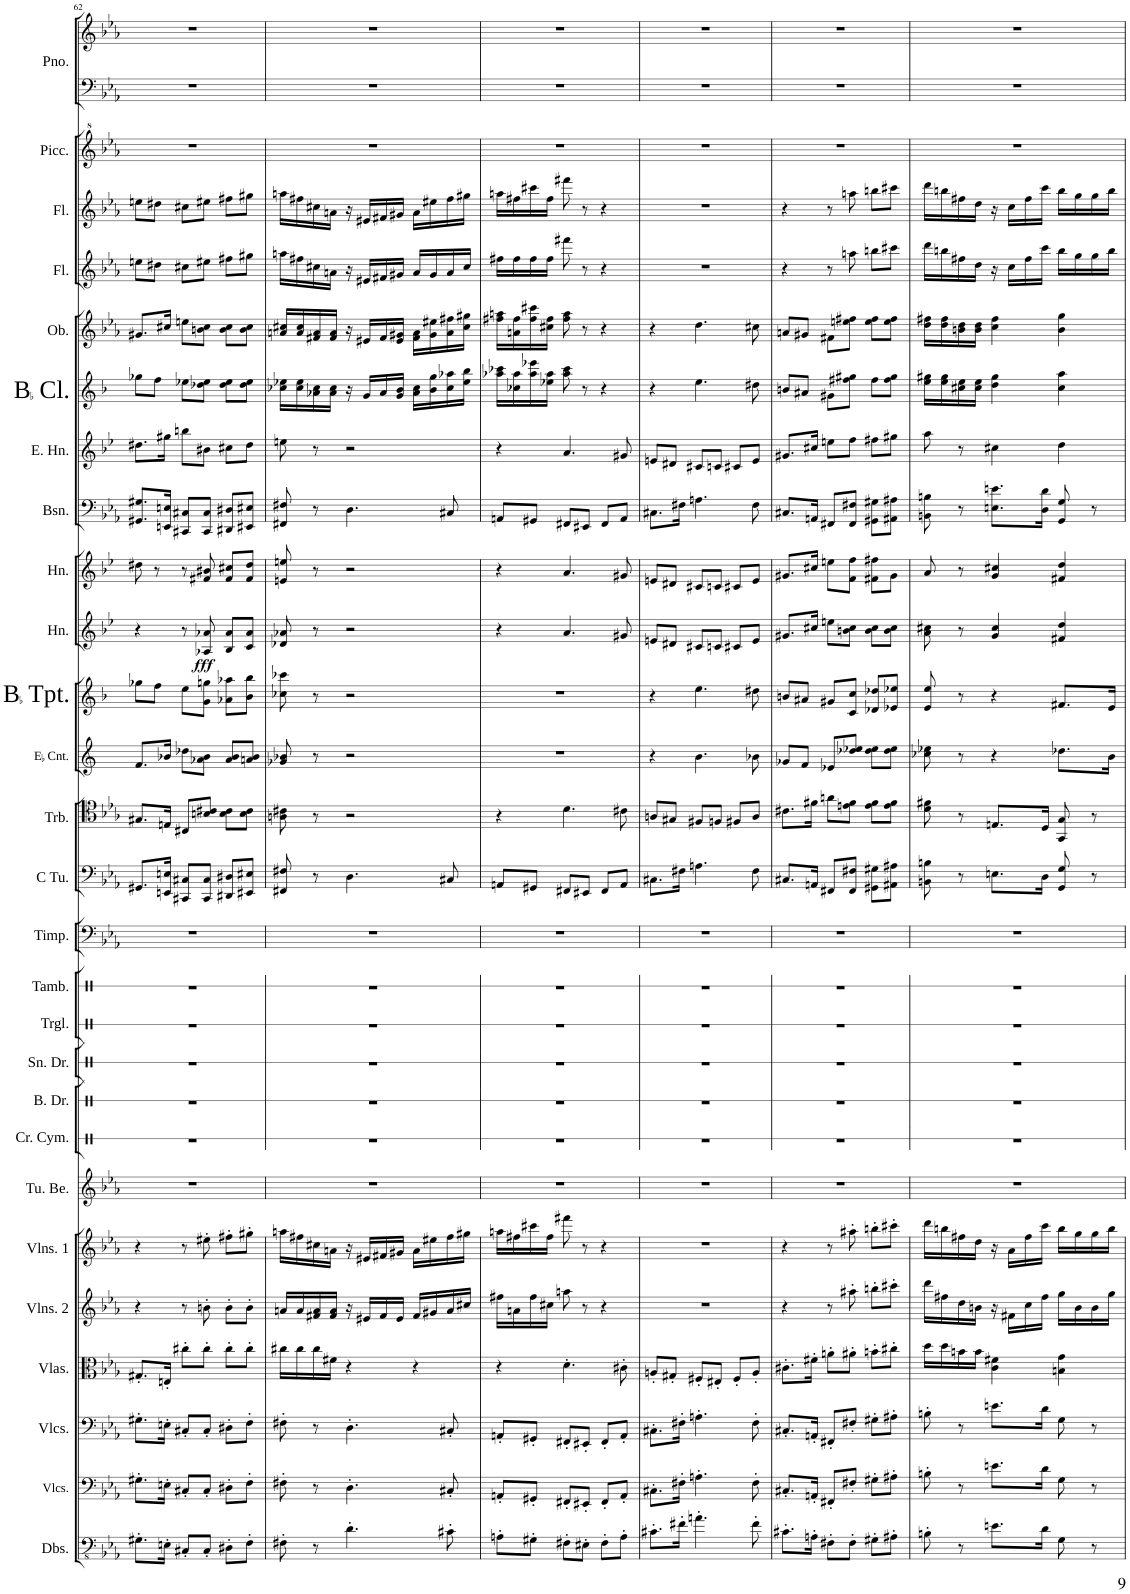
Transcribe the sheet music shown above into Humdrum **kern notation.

**kern	**kern	**kern	**kern	**kern	**kern	**kern	**kern	**kern	**kern	**kern	**kern	**kern	**kern	**kern	**kern	**kern	**kern	**dynam	**kern	**kern	**kern	**kern	**kern	**kern	**kern	**kern	**kern	**kern
*part27	*part26	*part25	*part24	*part23	*part22	*part21	*part20	*part19	*part18	*part17	*part16	*part15	*part14	*part13	*part12	*part11	*part10	*part10	*part9	*part8	*part7	*part6	*part5	*part4	*part3	*part2	*part1	*part1
*staff28	*staff27	*staff26	*staff25	*staff24	*staff23	*staff22	*staff21	*staff20	*staff19	*staff18	*staff17	*staff16	*staff15	*staff14	*staff13	*staff12	*staff11	*staff11	*staff10	*staff9	*staff8	*staff7	*staff6	*staff5	*staff4	*staff3	*staff2	*staff1
*I"Double Basses	*I"Violoncellos	*I"Violoncellos	*I"Violas	*I"Violins 2	*I"Violins 1	*I"Tubular Bells	*I"Crash Cymbal	*I"Bass Drum	*I"Snare Drum	*I"Triangle	*I"Tambourine	*I"Timpani	*I"C Tuba	*I"Trombone	*I"EaccidentalFlat Cornet	*I"BaccidentalFlat Trumpet	*I"Horn	*	*I"Horn	*I"Bassoon	*I"English Horn	*I"BaccidentalFlat Clarinet	*I"Oboe	*I"Flute	*I"Flute	*I"Piccolo	*I"Piano	*
*I'Dbs.	*I'Vlcs.	*I'Vlcs.	*I'Vlas.	*I'Vlns. 2	*I'Vlns. 1	*I'Tu. Be.	*I'Cr. Cym.	*I'B. Dr.	*I'Sn. Dr.	*I'Trgl.	*I'Tamb.	*I'Timp.	*I'C Tu.	*I'Trb.	*I'EaccidentalFlat Cnt.	*I'BaccidentalFlat Tpt.	*I'Hn.	*	*I'Hn.	*I'Bsn.	*I'E. Hn.	*I'BaccidentalFlat Cl.	*I'Ob.	*I'Fl.	*I'Fl.	*I'Picc.	*I'Pno.	*
!!LO:PB:g=z
*clefFv4	*clefF4	*clefF4	*clefC3	*clefG2	*clefG2	*clefG2	*clefX	*clefX	*clefX	*clefX	*clefX	*clefF4	*clefF4	*clefC4	*clefG2	*clefG2	*clefG2	*	*clefG2	*clefF4	*clefG2	*clefG2	*clefG2	*clefG2	*clefG2	*clefG^2	*clefF4	*clefG2
*	*	*	*	*	*	*	*	*	*	*	*	*	*	*	*Trd-2c-3	*Trd1c2	*Trd4c7	*	*Trd4c7	*	*Trd4c7	*Trd1c2	*	*	*	*Trd-7c-12	*	*
*k[b-e-a-]	*k[b-e-a-]	*k[b-e-a-]	*k[b-e-a-]	*k[b-e-a-]	*k[b-e-a-]	*k[b-e-a-]	*k[]	*k[]	*k[]	*k[]	*k[]	*k[b-e-a-]	*k[b-e-a-]	*k[b-e-a-]	*k[]	*k[b-]	*k[b-e-]	*	*k[b-e-]	*k[b-e-a-]	*k[b-e-]	*k[b-]	*k[b-e-a-]	*k[b-e-a-]	*k[b-e-a-]	*k[b-e-a-]	*k[b-e-a-]	*k[b-e-a-]
*M3/4	*M3/4	*M3/4	*M3/4	*M3/4	*M3/4	*M3/4	*M3/4	*M3/4	*M3/4	*M3/4	*M3/4	*M3/4	*M3/4	*M3/4	*M3/4	*M3/4	*M3/4	*	*M3/4	*M3/4	*M3/4	*M3/4	*M3/4	*M3/4	*M3/4	*M3/4	*M3/4	*M3/4
=62	=62	=62	=62	=62	=62	=62	=62	=62	=62	=62	=62	=62	=62	=62	=62	=62	=62	=62	=62	=62	=62	=62	=62	=62	=62	=62	=62	=62
8.GG#X'\L	8.G#X'\L	8.G#X'\L	8.G#X'/L	4r	4r	2.r	2.r	2.r	2.r	2.r	2.r	2.r	8.GG#X/L	8.G#X/L	8.f/L	8gg-X\L	4r	.	8dd#X\	8.GG#X/ 8.G#X/L	8.dd#X\L	8gg-X\L	8.g#X/L	8een\L	8een\L	2.r	2.r	2.r
.	.	.	.	.	.	.	.	.	.	.	.	.	.	.	.	8ff\J	.	.	8r	.	.	8ff\J	.	8dd#X\J	8dd#X\J	.	.	.
16EEn'\Jk	16En'\Jk	16En'\Jk	16En'/Jk	.	.	.	.	.	.	.	.	.	16EEn/ 16En/Jk	16En/Jk	16b-X/Jk	.	.	.	.	16EEn/ 16En/Jk	16gg#X\Jk	.	16cc#X/Jk	.	.	.	.	.
8CC#X'/L	8C#X'/L	8C#X'/L	8cc#X'\L	8r	8r	.	.	.	.	.	.	.	8CC#X/ 8C#X/L	8C#X/L	8dd-X\L	8ee\L	8r	.	8r	8CC#X/ 8C#X/L	8bbn\L	8ee-X\L	8een\L	8cc#X\L	8cc#X\L	.	.	.
!	!	!	!	!	!	!	!	!	!	!	!	!	!	!	!	!	!	!LO:DY:b	!	!	!	!	!	!	!	!	!	!
8CC#'/J	8C#'/J	8C#'/J	8cc#'\J	8bn'\	8ee#X'\	.	.	.	.	.	.	.	8CC#/ 8C#/J	8Bn/ 8c#X/J	8a-X\ 8b-\J	8g\ 8ggn\J	8A-X/ 8a-X/	fff	8f#X/ 8b#X/	8CC#/ 8C#/J	8b#X\J	8dd-X\ 8ee-\J	8bn\ 8cc#\J	8ee#X\J	8ee#X\J	.	.	.
8DD#X'\L	8D#X'\L	8D#X'\L	8cc#'\L	8b'\L	8ff#X'\L	.	.	.	.	.	.	.	8DD#X/ 8D#X/L	8B\ 8c#\L	8a-/ 8b-/L	8a-X\ 8aa-X\L	8B-/ 8a-/L	.	8f#/ 8cc#X/L	8DD#X/ 8D#X/L	8cc#X\L	8dd-\ 8ee-\L	8b\ 8cc#\L	8ff#X\L	8ff#X\L	.	.	.
8FF'\J	8F'\J	8F'\J	8cc#'\J	8b'\J	8gg#X'\J	.	.	.	.	.	.	.	8EE#X/ 8E#X/J	8B\ 8c#\J	8an/ 8b-/J	8b-\ 8bb-\J	8c/ 8a-/J	.	8f#/ 8dd#/J	8EE#X/ 8E#X/J	8dd#\J	8dd-\ 8ee-\J	8b\ 8cc#\J	8gg#X\J	8gg#X\J	.	.	.
=63	=63	=63	=63	=63	=63	=63	=63	=63	=63	=63	=63	=63	=63	=63	=63	=63	=63	=63	=63	=63	=63	=63	=63	=63	=63	=63	=63	=63
8FF#X'\	8F#X'\	8F#X'\	16cc#X\LL	16an/LL	16aan\LL	2.r	2.r	2.r	2.r	2.r	2.r	2.r	8FF#X/ 8F#X/	8An\ 8c#X\	8g-X/ 8b-X/	8cc-X\ 8ccc-X\	8d-X/ 8a-X/	.	8en/ 8een/	8FF#X/ 8F#X/	8een\	16cc-X\ 16ee-X\LL	16an/ 16cc#X/LL	16aan\LL	16aan\LL	2.r	2.r	2.r
.	.	.	16cc#\	16a/	16ff#X\	.	.	.	.	.	.	.	.	.	.	.	.	.	.	.	.	16cc-\ 16ee-\	16a/ 16cc#/	16ff#X\	16ff#X\	.	.	.
8r	8r	8r	16cc#\	16f#X/ 16a/	16cc#X\	.	.	.	.	.	.	.	8r	8r	8r	8r	8r	.	8r	8r	8r	16a-X\ 16cc-\	16f#X/ 16a/	16cc#X\	16cc#X\	.	.	.
.	.	.	16f#X\JJ	16f#/ 16a/JJ	16an\JJ	.	.	.	.	.	.	.	.	.	.	.	.	.	.	.	.	16a-\ 16cc-\JJ	16f#/ 16a/JJ	16an\JJ	16an\JJ	.	.	.
4.D'\	4.D'\	4.D'\	4r	16r	16r	.	.	.	.	.	.	.	4.D\	2r	2r	2r	2r	.	2r	4.D\	2r	16r	16r	16r	16r	.	.	.
.	.	.	.	16e#X/LL	16e#X/LL	.	.	.	.	.	.	.	.	.	.	.	.	.	.	.	.	16g/LL	16e#X/LL	16e#X/LL	16e#X/LL	.	.	.
.	.	.	.	16f#/	16f#X/	.	.	.	.	.	.	.	.	.	.	.	.	.	.	.	.	16a-/	16f#/	16f#X/	16f#X/	.	.	.
.	.	.	.	16e#/JJ	16g#X/JJ	.	.	.	.	.	.	.	.	.	.	.	.	.	.	.	.	16g/ 16b-/JJ	16e#/ 16g#X/JJ	16g#X/JJ	16g#X/JJ	.	.	.
.	.	.	4r	16f#/LL	16a\LL	.	.	.	.	.	.	.	.	.	.	.	.	.	.	.	.	16a-\ 16cc-\LL	16f#\ 16a\LL	16a/LL	16a\LL	.	.	.
.	.	.	.	16g#X/	16ee#X\	.	.	.	.	.	.	.	.	.	.	.	.	.	.	.	.	16b-\ 16gg\	16g#\ 16ee#X\	16g#/	16ee#X\	.	.	.
8C#X'\	8C#X'/	8C#X'/	.	16a/	16ff#\	.	.	.	.	.	.	.	8C#X/	.	.	.	.	.	.	8C#X/	.	16cc-\ 16aa-X\	16a\ 16ff#X\	16a/	16ff#\	.	.	.
.	.	.	.	16cc#X/JJ	16gg#X\JJ	.	.	.	.	.	.	.	.	.	.	.	.	.	.	.	.	16ee-\ 16bb-\JJ	16cc#\ 16gg#X\JJ	16cc#/JJ	16gg#X\JJ	.	.	.
=64	=64	=64	=64	=64	=64	=64	=64	=64	=64	=64	=64	=64	=64	=64	=64	=64	=64	=64	=64	=64	=64	=64	=64	=64	=64	=64	=64	=64
8AAn'\L	8AAn'/L	8AAn'/L	4r	16ff#X\LL	16aan\LL	2.r	2.r	2.r	2.r	2.r	2.r	2.r	8AAn/L	4r	2.r	2.r	4r	.	4r	8AAn/L	4r	16aa-X\ 16ccc-X\LL	16ff#X\ 16aan\LL	16ff#X\LL	16aan\LL	2.r	2.r	2.r
.	.	.	.	16an\	16ff#X\	.	.	.	.	.	.	.	.	.	.	.	.	.	.	.	.	16cc-X\ 16aa-\	16an\ 16ff#\	16ff#\	16ff#X\	.	.	.
8GG#X'\J	8GG#X'/J	8GG#X'/J	.	16ff#\	16ccc#X\	.	.	.	.	.	.	.	8GG#X/J	.	.	.	.	.	.	8GG#X/J	.	16aa-\ 16eee-X\	16ff#\ 16ccc#X\	16ff#\	16ccc#X\	.	.	.
.	.	.	.	16cc#X\JJ	16ff#\JJ	.	.	.	.	.	.	.	.	.	.	.	.	.	.	.	.	16ee-X\ 16aa-\JJ	16cc#X\ 16ff#\JJ	16ff#\JJ	16ff#\JJ	.	.	.
8FF#X'\L	8FF#X'/L	8FF#X'/L	4.d'\	8aan\	8fff#X\	.	.	.	.	.	.	.	8FF#X/L	4.d\	.	.	4.a/	.	4.a/	8FF#X/L	4.a/	8aa-\ 8ccc-\	8ff#\ 8aa\	8fff#X\	8fff#X\	.	.	.
8EE#X'\J	8EE#X'/J	8EE#X'/J	.	8r	8r	.	.	.	.	.	.	.	8EE#X/J	.	.	.	.	.	.	8EE#X/J	.	8r	8r	8r	8r	.	.	.
8FF#'\L	8FF#'/L	8FF#'/L	.	4r	4r	.	.	.	.	.	.	.	8FF#/L	.	.	.	.	.	.	8FF#/L	.	4r	4r	4r	4r	.	.	.
8AA'\J	8AA'/J	8AA'/J	8c#X'\	.	.	.	.	.	.	.	.	.	8AA/J	8c#X\	.	.	8g#X/	.	8g#X/	8AA/J	8g#X/	.	.	.	.	.	.	.
=65	=65	=65	=65	=65	=65	=65	=65	=65	=65	=65	=65	=65	=65	=65	=65	=65	=65	=65	=65	=65	=65	=65	=65	=65	=65	=65	=65	=65
8.C#X'\L	8.C#X'\L	8.C#X'\L	8An'/L	2.r	2.r	2.r	2.r	2.r	2.r	2.r	2.r	2.r	8.C#X\L	8An/L	4r	4r	8en/L	.	8en/L	8.C#X\L	8en/L	4r	4r	2.r	2.r	2.r	2.r	2.r
.	.	.	8G#X'/J	.	.	.	.	.	.	.	.	.	.	8G#X/J	.	.	8d#X/J	.	8d#X/J	.	8d#X/J	.	.	.	.	.	.	.
16F#X'\Jk	16F#X'\Jk	16F#X'\Jk	.	.	.	.	.	.	.	.	.	.	16F#X\Jk	.	.	.	.	.	.	16F#X\Jk	.	.	.	.	.	.	.	.
4.An'\	4.An'\	4.An'\	8F#X'/L	.	.	.	.	.	.	.	.	.	4.An\	8F#X/L	4.b\	4.ee\	8c#X/L	.	8c#X/L	4.An\	8c#X/L	4.ee\	4.dd\	.	.	.	.	.
.	.	.	8E#X'/J	.	.	.	.	.	.	.	.	.	.	8Fn/J	.	.	8cn/J	.	8cn/J	.	8cn/J	.	.	.	.	.	.	.
.	.	.	8F#'/L	.	.	.	.	.	.	.	.	.	.	8F#X/L	.	.	8c#X/L	.	8c#X/L	.	8c#X/L	.	.	.	.	.	.	.
8F#'\	8F#'\	8F#'\	8A'/J	.	.	.	.	.	.	.	.	.	8F#\	8A/J	8b-X\	8dd#X\	8e/J	.	8e/J	8F#\	8e/J	8dd#X\	8cc#X\	.	.	.	.	.
=66	=66	=66	=66	=66	=66	=66	=66	=66	=66	=66	=66	=66	=66	=66	=66	=66	=66	=66	=66	=66	=66	=66	=66	=66	=66	=66	=66	=66
8.C#X'\L	8.C#X'/L	8.C#X'/L	8.c#X'\L	4r	4r	2.r	2.r	2.r	2.r	2.r	2.r	2.r	8.C#X/L	8.c#X\L	8g-X/L	8bn/L	8.g#X/L	.	8.g#X/L	8.C#X/L	8.g#X/L	8bn/L	8an/L	4r	4r	2.r	2.r	2.r
.	.	.	.	.	.	.	.	.	.	.	.	.	.	.	8f/J	8a#X/J	.	.	.	.	.	8a#X/J	8g#X/J	.	.	.	.	.
16AAn'\Jk	16AAn'/Jk	16AAn'/Jk	16f#X'\Jk	.	.	.	.	.	.	.	.	.	16AAn/Jk	16f#X\Jk	.	.	16cc#X/Jk	.	16cc#X/Jk	16AAn/Jk	16cc#X/Jk	.	.	.	.	.	.	.
8FF#X'\L	8FF#X'/L	8FF#X'/L	8an'\L	8r	8r	.	.	.	.	.	.	.	8FF#X/L	8an\L	8e-X/L	8g#X/L	8een\L	.	8een\L	8FF#X/L	8een\L	8g#X\L	8f#X\L	8r	8r	.	.	.
8FF#'\J	8F#X'/J	8F#X'/J	8a#X'\J	8aa#X'\	8aa#X'\	.	.	.	.	.	.	.	8FF#/ 8F#X/J	8en\ 8f#\J	8dd-X/ 8ee-X/J	8c/ 8cc/J	8bn\ 8cc#\J	.	8f\ 8ff\J	8FF#/ 8F#X/J	8ff\J	8ff#X\ 8gg#X\J	8een\ 8ff#X\J	8aan\	8aan\	.	.	.
8GG#X'\L	8G#X'\L	8G#X'\L	8bn'\L	8bbn'\L	8bbn'\L	.	.	.	.	.	.	.	8GG#X\ 8G#X\L	8e\ 8f#\L	8dd-\ 8ee-\L	8d-X/ 8dd-X/L	8b\ 8cc#\L	.	8f#X\ 8ff#X\L	8GG#X\ 8G#X\L	8ff#X\L	8ff#\L	8ee\ 8ff#\L	8bbn\L	8bbn\L	.	.	.
8AA#X'\J	8A#X'\J	8A#X'\J	8cc#X'\J	8ccc#X'\J	8ccc#X'\J	.	.	.	.	.	.	.	8AA#X\ 8A#X\J	8e\ 8f#\J	8dd-\ 8ee-\J	8e-X/ 8ee-X/J	8b\ 8cc#\J	.	8g#\J	8AA#X\ 8A#X\J	8gg#X\J	8ff#\ 8gg#\J	8ee\ 8ff#\J	8ccc#X\J	8ccc#X\J	.	.	.
=67	=67	=67	=67	=67	=67	=67	=67	=67	=67	=67	=67	=67	=67	=67	=67	=67	=67	=67	=67	=67	=67	=67	=67	=67	=67	=67	=67	=67
8BBn'\	8Bn'\	8Bn'\	16dd\LL	16ddd\LL	16ddd\LL	2.r	2.r	2.r	2.r	2.r	2.r	2.r	8BBn\ 8Bn\	8d\ 8f#X\	8cc-X\ 8ee-X\	8e/ 8ee/	8a\ 8cc#X\	.	8a/	8BBn\ 8Bn\	8aa\	16ee\ 16gg#X\LL	16dd\ 16ff#X\LL	16ddd\LL	16ddd\LL	2.r	2.r	2.r
.	.	.	16dd\	16ff#X\	16bbn\	.	.	.	.	.	.	.	.	.	.	.	.	.	.	.	.	16ee\ 16gg#\	16dd\ 16ff#\	16bbn\	16bbn\	.	.	.
8r	8r	8r	16bn\	16dd\	16ff#X\	.	.	.	.	.	.	.	8r	8r	8r	8r	8r	.	8r	8r	8r	16cc#X\ 16ee\	16bn\ 16dd\	16ff#X\	16ff#X\	.	.	.
.	.	.	16b\JJ	16bn\JJ	16dd\JJ	.	.	.	.	.	.	.	.	.	.	.	.	.	.	.	.	16cc#\ 16ee\JJ	16b\ 16dd\JJ	16dd\JJ	16dd\JJ	.	.	.
8.En\L	8.en\L	8.en\L	4c\ 4f#X\	16r	16r	.	.	.	.	.	.	.	8.En\L	8.En/L	4r	4r	4g/ 4cc#/	.	4g/ 4cc#X/	8.En\ 8.en\L	4cc#X\	4dd\ 4gg#\	4cc\ 4ff#\	16r	16r	.	.	.
.	.	.	.	16f#X\LL	16a-\LL	.	.	.	.	.	.	.	.	.	.	.	.	.	.	.	.	.	.	16cc\LL	16cc\LL	.	.	.
.	.	.	.	16cc\	16ff#\	.	.	.	.	.	.	.	.	.	.	.	.	.	.	.	.	.	.	16ff#\	16ff#\	.	.	.
16D\Jk	16d\Jk	16d\Jk	.	16ff#\JJ	16ccc\JJ	.	.	.	.	.	.	.	16D\Jk	16D/Jk	.	.	.	.	.	16D\ 16d\Jk	.	.	.	16ccc\JJ	16ccc\JJ	.	.	.
8GG\	8G\	8G\	4Bn\ 4g\	16gg\LL	16bb\LL	.	.	.	.	.	.	.	8GG/ 8G/	8GG/ 8G/	8.dd-X\L	8.f#X/L	4f#X/ 4dd/	.	4f#X/ 4dd/	8GG/ 8G/	4dd\	4cc#\ 4aa\	4b\ 4gg\	16bb\LL	16bb\LL	.	.	.
.	.	.	.	16b\	16gg\	.	.	.	.	.	.	.	.	.	.	.	.	.	.	.	.	.	.	16gg\	16gg\	.	.	.
8r	8r	8r	.	16b\	16gg\	.	.	.	.	.	.	.	8r	8r	.	.	.	.	.	8r	.	.	.	16gg\	16gg\	.	.	.
.	.	.	.	16gg\JJ	16bb\JJ	.	.	.	.	.	.	.	.	.	16b\Jk	16e/Jk	.	.	.	.	.	.	.	16bb\JJ	16bb\JJ	.	.	.
=	=	=	=	=	=	=	=	=	=	=	=	=	=	=	=	=	=	=	=	=	=	=	=	=	=	=	=	=
*-	*-	*-	*-	*-	*-	*-	*-	*-	*-	*-	*-	*-	*-	*-	*-	*-	*-	*-	*-	*-	*-	*-	*-	*-	*-	*-	*-	*-
